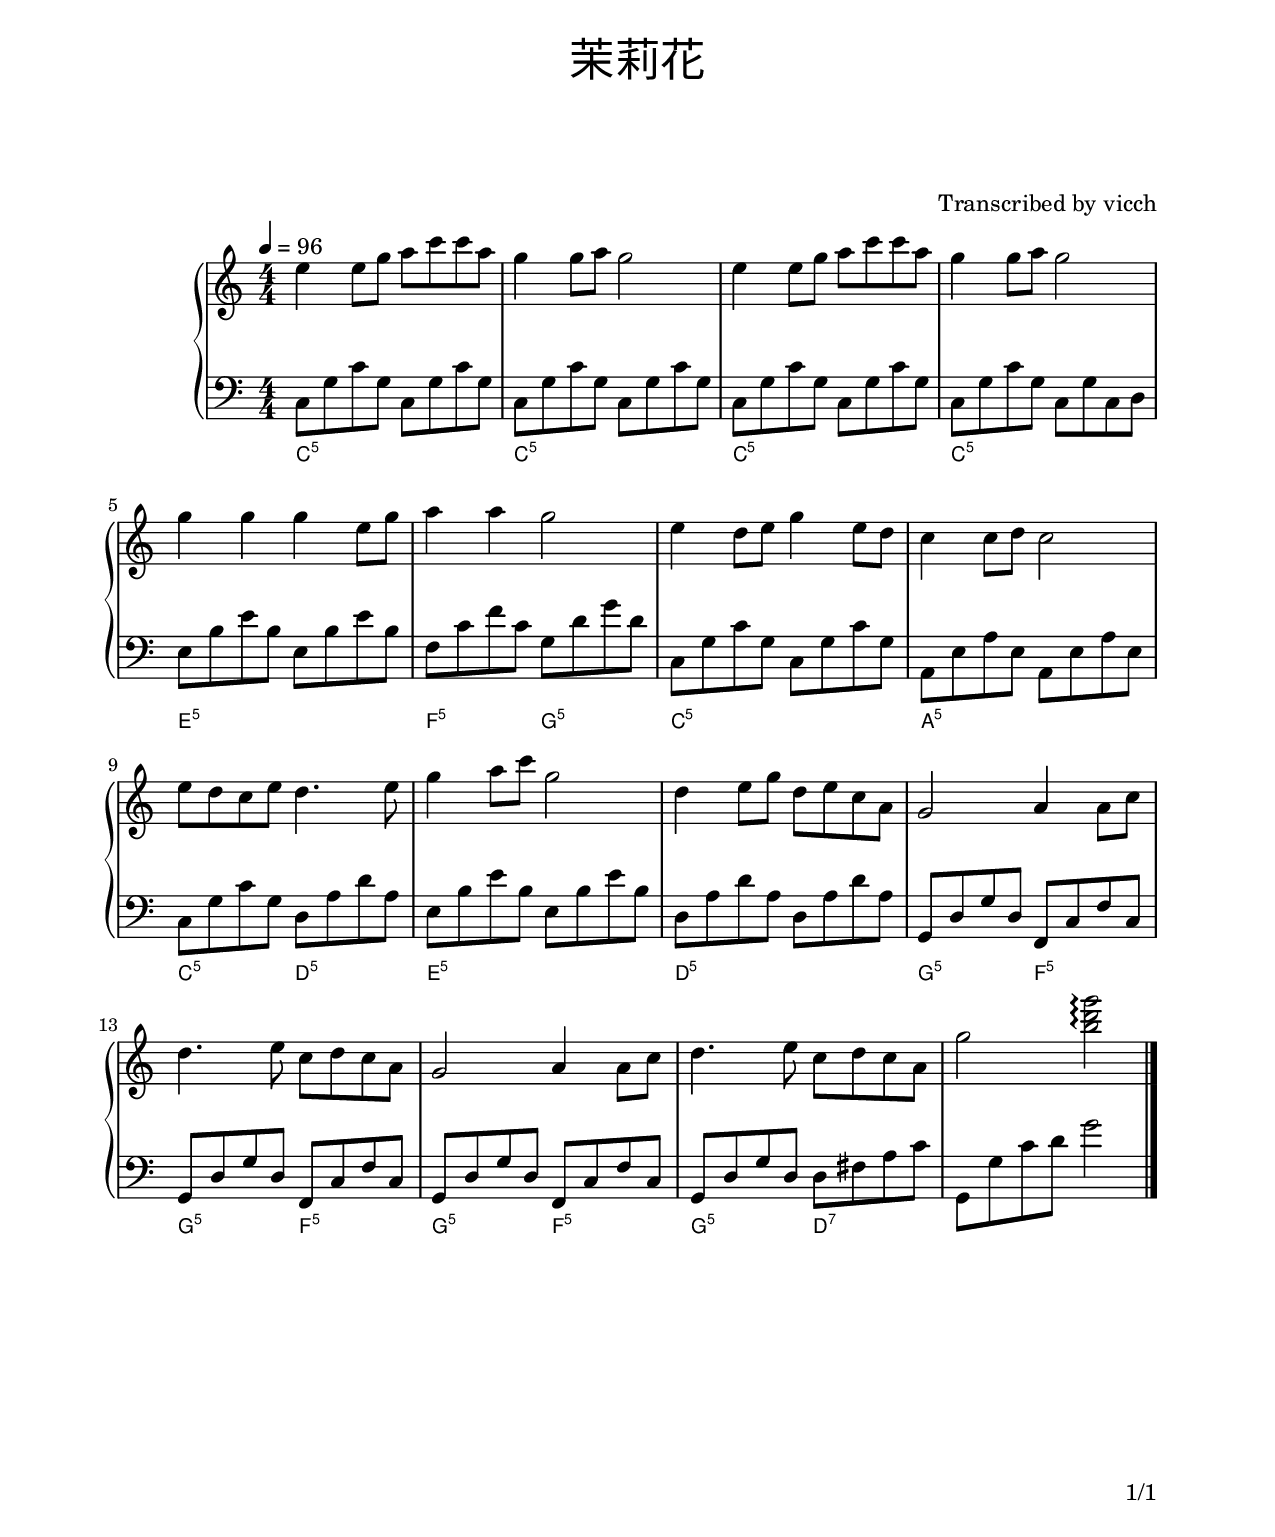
\version "2.24.3"
\include "../template.v1.ly"

\header {
  title = \markup \override #'((font-name . "FangSong")(font-size . 6)) "茉莉花"
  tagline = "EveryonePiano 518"
}

\markup \vspace #1.5

Cfive   = { c8  g8  c'8 g8  }
Dfive   = { d8  a8  d'8 a8  }
Dseven  = { d8  fs8 a8  c'8 }
Efive   = { e8  b8  e'8 b8  }
FfiveI  = { f8  c'8 f'8 c'8 }
FfiveII = { f,8 c8  f8  c8  }
GfiveI  = { g8  d'8 g'8 d'8 }
GfiveII = { g,8 d8  g8  d8  }
Afive   = { a,8 e8  a8  e8  }

\score {
  \new PianoStaff <<
    \new Staff {
      \tempo 4 = 96
      \clef treble
      \key c \major
      \time 4/4
      
      e''4       e''8 g''8 a''8 c'''8 c'''8 a''8 | g''4 g''8 a''8  g''2         | e''4  e''8 g''8 a''8 c'''8 c'''8 a''8 | g''4 g''8 a''8 g''2                     | \break
      g''4       g''4      g''4       e''8  g''8 | a''4 a''4       g''2         | e''4  d''8 e''8 g''4       e''8  d''8 | c''4 c''8 d''8 c''2                     | \break
      e''8  d''8 c''8 e''8 d''4.            e''8 | g''4 a''8 c'''8 g''2         | d''4  e''8 g''8 d''8 e''8  c''8  a'8  | g'2            a'4 a'8  c''8            | \break
      d''4.           e''8 c''8 d''8  c''8  a'8  | g'2             a'4 a'8 c''8 | d''4.      e''8 c''8 d''8  c''8  a'8  | g''2          <b'' d''' g'''>2\arpeggio | \bar "|."
    }
    \new Staff {
      \clef bass
      \key c \major
      \time 4/4
      
      \Cfive   \Cfive   | \Cfive   \Cfive   | \Cfive   \Cfive  | \Cfive   c8 g8 c8 d8 |
      \Efive   \Efive   | \FfiveI  \GfiveI  | \Cfive   \Cfive  | \Afive   \Afive      |
      \Cfive   \Dfive   | \Efive   \Efive   | \Dfive   \Dfive  | \GfiveII \FfiveII    |
      \GfiveII \FfiveII | \GfiveII \FfiveII | \GfiveII \Dseven | g,8 g8 c'8 d'8 g'2   |
    }
    \chords {
      \set noChordSymbol = ""
      
      c1:5      | c1:5      | c1:5      | c2:5 r2   |
      e1:5      | f2:5 g2:5 | c1:5      | a1:5      |
      c2:5 d2:5 | e1:5      | d1:5      | g2:5 f2:5 |
      g2:5 f2:5 | g2:5 f2:5 | g2:5 d2:7 | r1        |
    }
  >>
  \layout {}
  \midi {}
}
